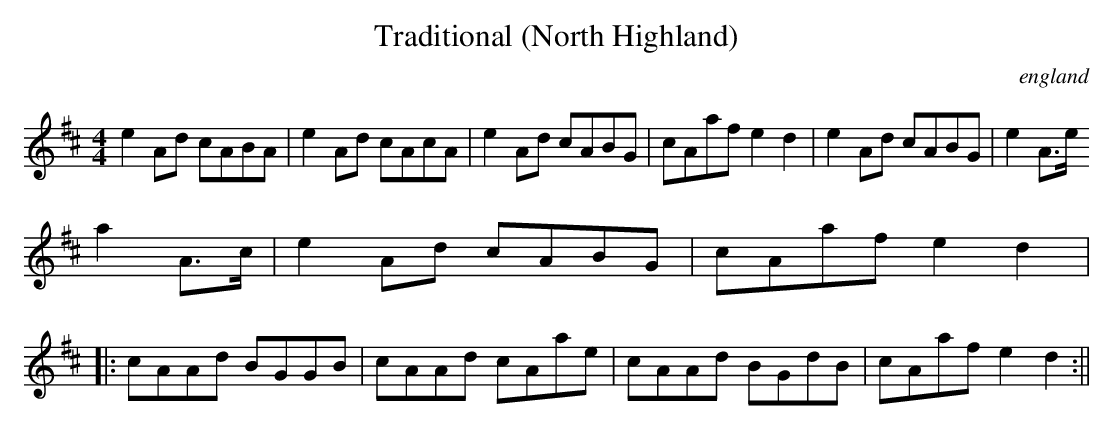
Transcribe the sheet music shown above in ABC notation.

X:1
T:Traditional (North Highland)
O:england
M:4/4
L:1/8
K:D
e2 Ad cABA | e2 Ad cAcA | e2 Ad cABG | cAaf e2 d2 | e2 Ad cABG | e2  A>e
a2 A>c | e2 Ad cABG | cAaf e2 d2 |:
cAAd BGGB | cAAd cAae | cAAd BGdB | cAaf e2 d2 :||
